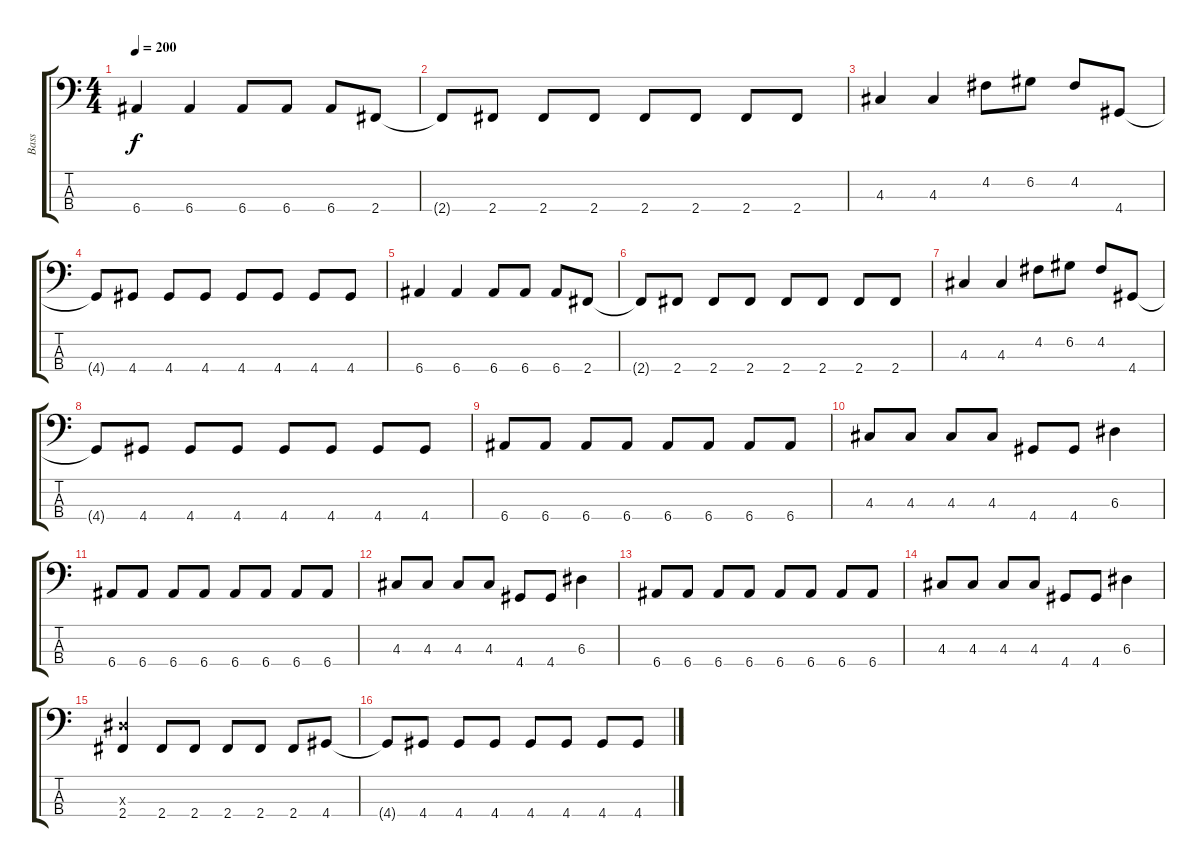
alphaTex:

\track ("Bass" "Bass") {instrument electricbasspick}
\staff {score tabs}
\tuning (G2 D2 A1 E1) {hide}
\ts (4 4)
\tempo 200
\clef f4
\ks c
6.4.4{dy f} 6.4.4 6.4.8 6.4.8 6.4.8 2.4.8 |
2.4{t}.8 2.4.8 2.4.8 2.4.8 2.4.8 2.4.8 2.4.8 2.4.8 |
4.3.4 4.3.4 4.2.8 6.2.8 4.2.8 4.4.8 |
4.4{t}.8 4.4.8 4.4.8 4.4.8 4.4.8 4.4.8 4.4.8 4.4.8 |
6.4.4 6.4.4 6.4.8 6.4.8 6.4.8 2.4.8 |
2.4{t}.8 2.4.8 2.4.8 2.4.8 2.4.8 2.4.8 2.4.8 2.4.8 |
4.3.4 4.3.4 4.2.8 6.2.8 4.2.8 4.4.8 |
4.4{t}.8 4.4.8 4.4.8 4.4.8 4.4.8 4.4.8 4.4.8 4.4.8 |
6.4.8 6.4.8 6.4.8 6.4.8 6.4.8 6.4.8 6.4.8 6.4.8 |
4.3.8 4.3.8 4.3.8 4.3.8 4.4.8 4.4.8 6.3.4 |
6.4.8 6.4.8 6.4.8 6.4.8 6.4.8 6.4.8 6.4.8 6.4.8 |
4.3.8 4.3.8 4.3.8 4.3.8 4.4.8 4.4.8 6.3.4 |
6.4.8 6.4.8 6.4.8 6.4.8 6.4.8 6.4.8 6.4.8 6.4.8 |
4.3.8 4.3.8 4.3.8 4.3.8 4.4.8 4.4.8 6.3.4 |
(6.3{x} 2.4).4 2.4.8 2.4.8 2.4.8 2.4.8 2.4.8 4.4.8 |
4.4{t}.8 4.4.8 4.4.8 4.4.8 4.4.8 4.4.8 4.4.8 4.4.8
